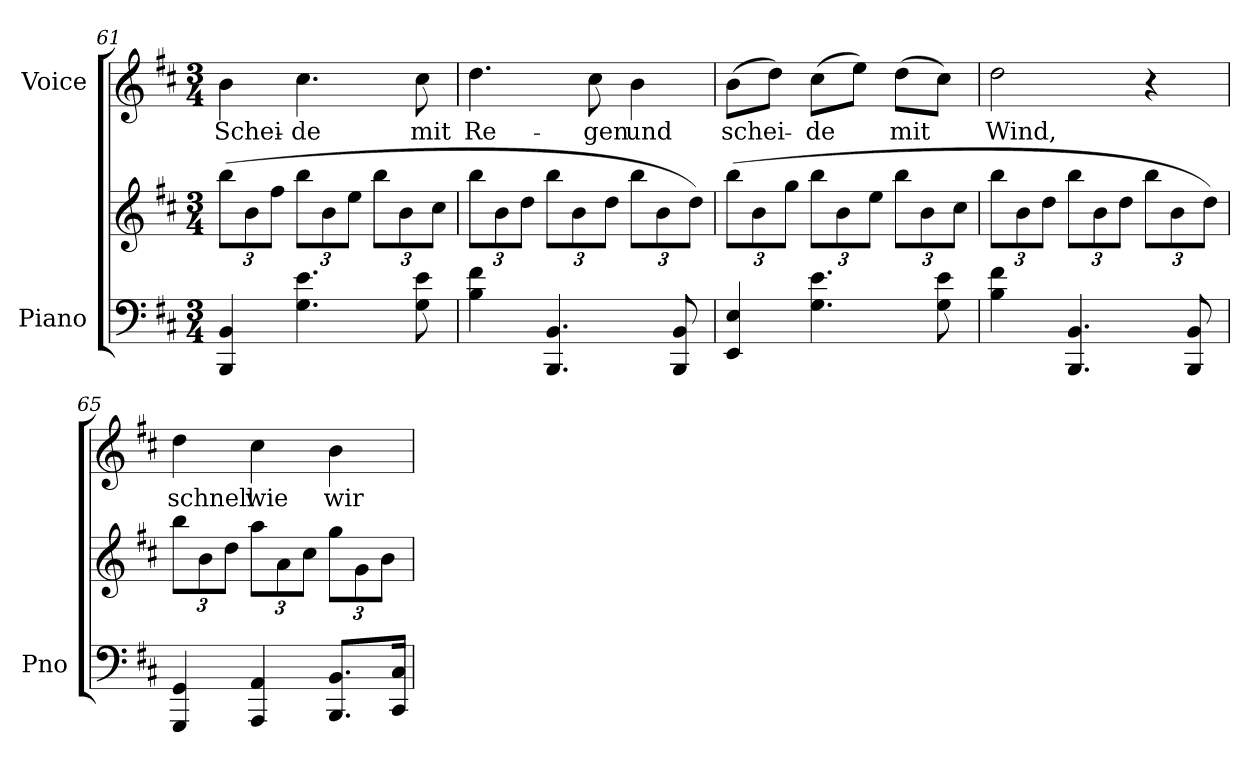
**kern	**kern	**dynam	**kern	**text
*part2	*part2	*part2	*part1	*part1
*staff3	*staff2	*staff2/3	*staff1	*staff1
*I"Piano	*	*	*I"Voice	*
*I'Pno	*	*	*	*
!!LO:PB:g=z
*clefF4	*clefG2	*	*clefG2	*
*k[f#c#]	*k[f#c#]	*	*k[f#c#]	*
*M3/4	*M3/4	*	*M3/4	*
*	*Xbrackettup	*	*	*
=61	=61	=61	=61	=61
!	!	!LO:DY:b	!	!LO:LY:b
!	!	!LO:DY:n=1:b	!	!
!	!	!LO:DY:n=2:b	!	!
4BBB/ 4BB/	(12bb\L	other-dynamics f other-dynamics	4b\	Schei-
.	12b\	.	.	.
.	12ff#\J	.	.	.
!	!	!	!	!LO:LY:b
4.G\ 4.e\	12bb\L	.	4.cc#\	-de
.	12b\	.	.	.
.	12ee\J	.	.	.
.	12bb\L	.	.	.
.	12b\	.	.	.
!	!	!	!	!LO:LY:b
8G\ 8e\	.	.	8cc#\	mit
.	12cc#\J	.	.	.
=62	=62	=62	=62	=62
!	!	!	!	!LO:LY:b
4B\ 4f#\	12bb\L	.	4.dd\	Re-
.	12b\	.	.	.
.	12dd\J	.	.	.
4.BBB/ 4.BB/	12bb\L	.	.	.
.	12b\	.	.	.
!	!	!	!	!LO:LY:b
.	.	.	8cc#\	-gen
.	12dd\J	.	.	.
!	!	!	!	!LO:LY:b
.	12bb\L	.	4b\	und
.	12b\	.	.	.
8BBB/ 8BB/	.	.	.	.
.	12dd\J)	.	.	.
=63	=63	=63	=63	=63
!	!	!	!	!LO:LY:b
4EE/ 4E/	(12bb\L	.	(8b\L	schei-
.	12b\	.	.	.
.	.	.	8dd\J)	.
.	12gg\J	.	.	.
!	!	!	!	!LO:LY:b
4.G\ 4.e\	12bb\L	.	(8cc#\L	-de
.	12b\	.	.	.
.	.	.	8ee\J)	.
.	12ee\J	.	.	.
!	!	!	!	!LO:LY:b
.	12bb\L	.	(8dd\L	mit
.	12b\	.	.	.
8G\ 8e\	.	.	8cc#\J)	.
.	12cc#\J	.	.	.
!!LO:LB:g=z
=64	=64	=64	=64	=64
!	!	!	!	!LO:LY:b
4B\ 4f#\	12bb\L	.	2dd\	Wind,
.	12b\	.	.	.
.	12dd\J	.	.	.
4.BBB/ 4.BB/	12bb\L	.	.	.
.	12b\	.	.	.
.	12dd\J	.	.	.
.	12bb\L	.	4r	.
.	12b\	.	.	.
8BBB/ 8BB/	.	.	.	.
.	12dd\J)	.	.	.
!!LO:LB:g=z
=65	=65	=65	=65	=65
!	!	!	!	!LO:LY:b
4GGG/ 4GG/	12bb\L	.	4dd\	schnell
.	12b\	.	.	.
.	12dd\J	.	.	.
!	!	!	!	!LO:LY:b
4AAA/ 4AA/	12aa\L	.	4cc#\	wie
.	12a\	.	.	.
.	12cc#\J	.	.	.
!	!	!	!	!LO:LY:b
8.BBB/ 8.BB/L	12gg\L	.	4b\	wir
.	12g\	.	.	.
.	12b\J	.	.	.
16CC#/ 16C#/Jk	.	.	.	.
=	=	=	=	=
*-	*-	*-	*-	*-
